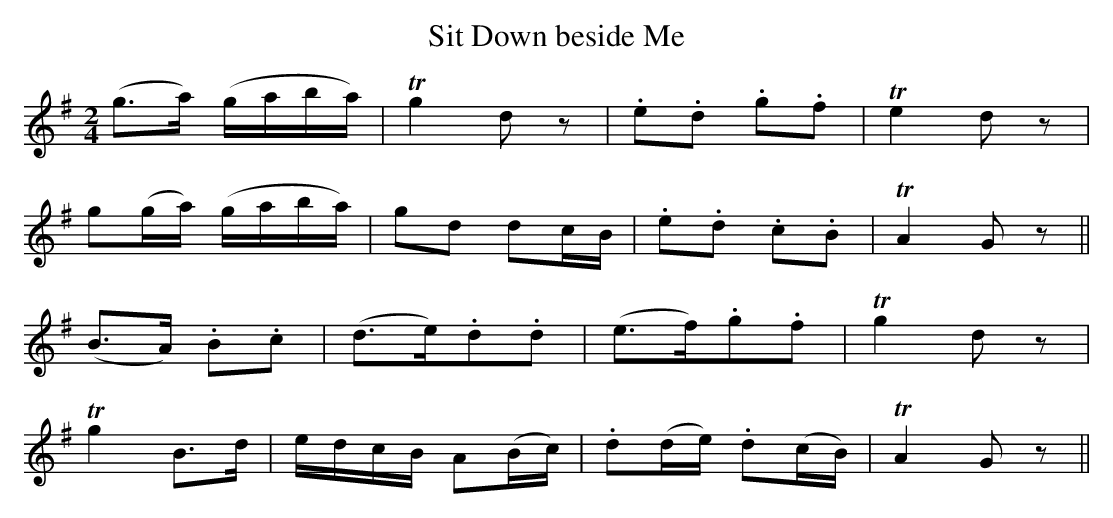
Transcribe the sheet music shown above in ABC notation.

X:1
T: Sit Down beside Me
M:2/4
L:1/8
K:G
(g>a) (g/a/b/a/) | Tg2 d z | .e.d .g.f | Te2 d z |
g(g/a/) (g/a/b/a/) | gd dc/B/ | .e.d .c.B | TA2 G z ||
(B>A) .B.c | (d>e).d.d | (e>f).g.f | Tg2 d z |
Tg2 B>d | e/d/c/B/ A(B/c/) | .d(d/e/) .d(c/B/) | TA2 G z ||
